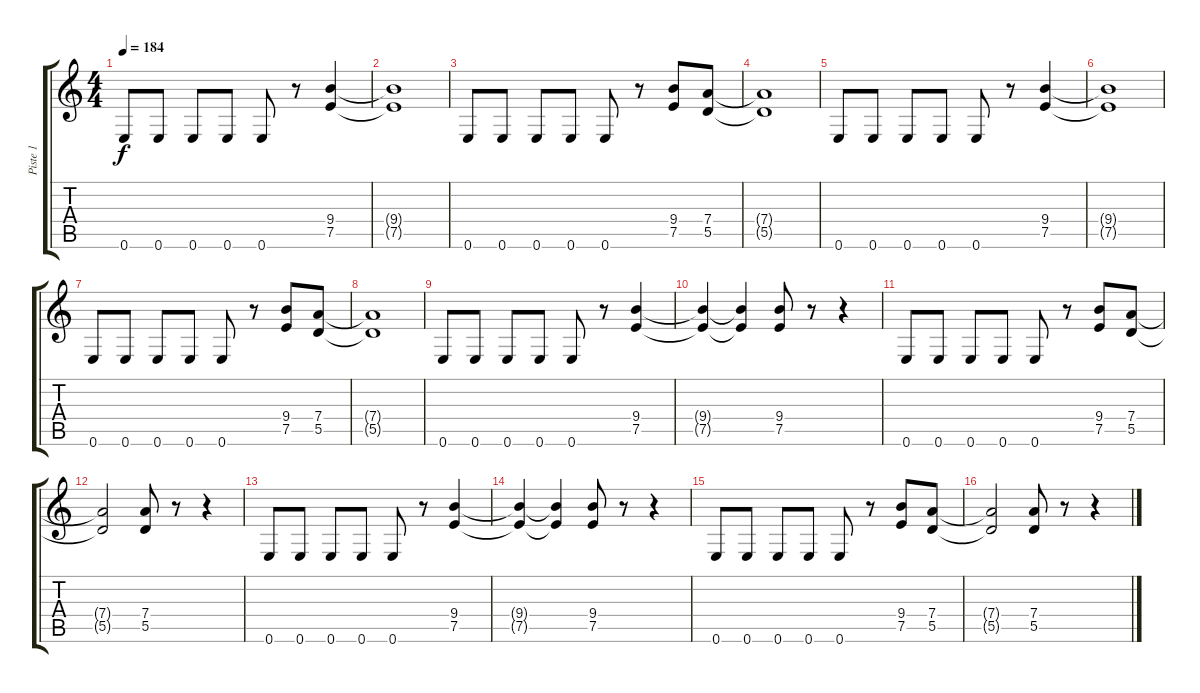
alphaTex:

\track ("Piste 1" "Piste 1") {instrument distortionguitar}
\staff {score tabs}
\tuning (E4 B3 G3 D3 A2 E2) {hide}
\ts (4 4)
\tempo 184
\clef g2
\ks c
0.6.8{dy f instrument distortionguitar} 0.6.8 0.6.8 0.6.8 0.6.8 r.8 (9.4 7.5).4 |
(9.4{t} 7.5{t}).1 |
0.6.8 0.6.8 0.6.8 0.6.8 0.6.8 r.8 (9.4 7.5).8 (7.4 5.5).8 |
(7.4{t} 5.5{t}).1 |
0.6.8 0.6.8 0.6.8 0.6.8 0.6.8 r.8 (9.4 7.5).4 |
(9.4{t} 7.5{t}).1 |
0.6.8 0.6.8 0.6.8 0.6.8 0.6.8 r.8 (9.4 7.5).8 (7.4 5.5).8 |
(7.4{t} 5.5{t}).1 |
0.6.8 0.6.8 0.6.8 0.6.8 0.6.8 r.8 (9.4 7.5).4 |
(9.4{t} 7.5{t}).4 (9.4{t} 7.5{t}).4 (9.4 7.5).8 r.8 r.4 |
0.6.8 0.6.8 0.6.8 0.6.8 0.6.8 r.8 (9.4 7.5).8 (7.4 5.5).8 |
(7.4{t} 5.5{t}).2 (7.4 5.5).8 r.8 r.4 |
0.6.8 0.6.8 0.6.8 0.6.8 0.6.8 r.8 (9.4 7.5).4 |
(9.4{t} 7.5{t}).4 (9.4{t} 7.5{t}).4 (9.4 7.5).8 r.8 r.4 |
0.6.8 0.6.8 0.6.8 0.6.8 0.6.8 r.8 (9.4 7.5).8 (7.4 5.5).8 |
(7.4{t} 5.5{t}).2 (7.4 5.5).8 r.8 r.4
